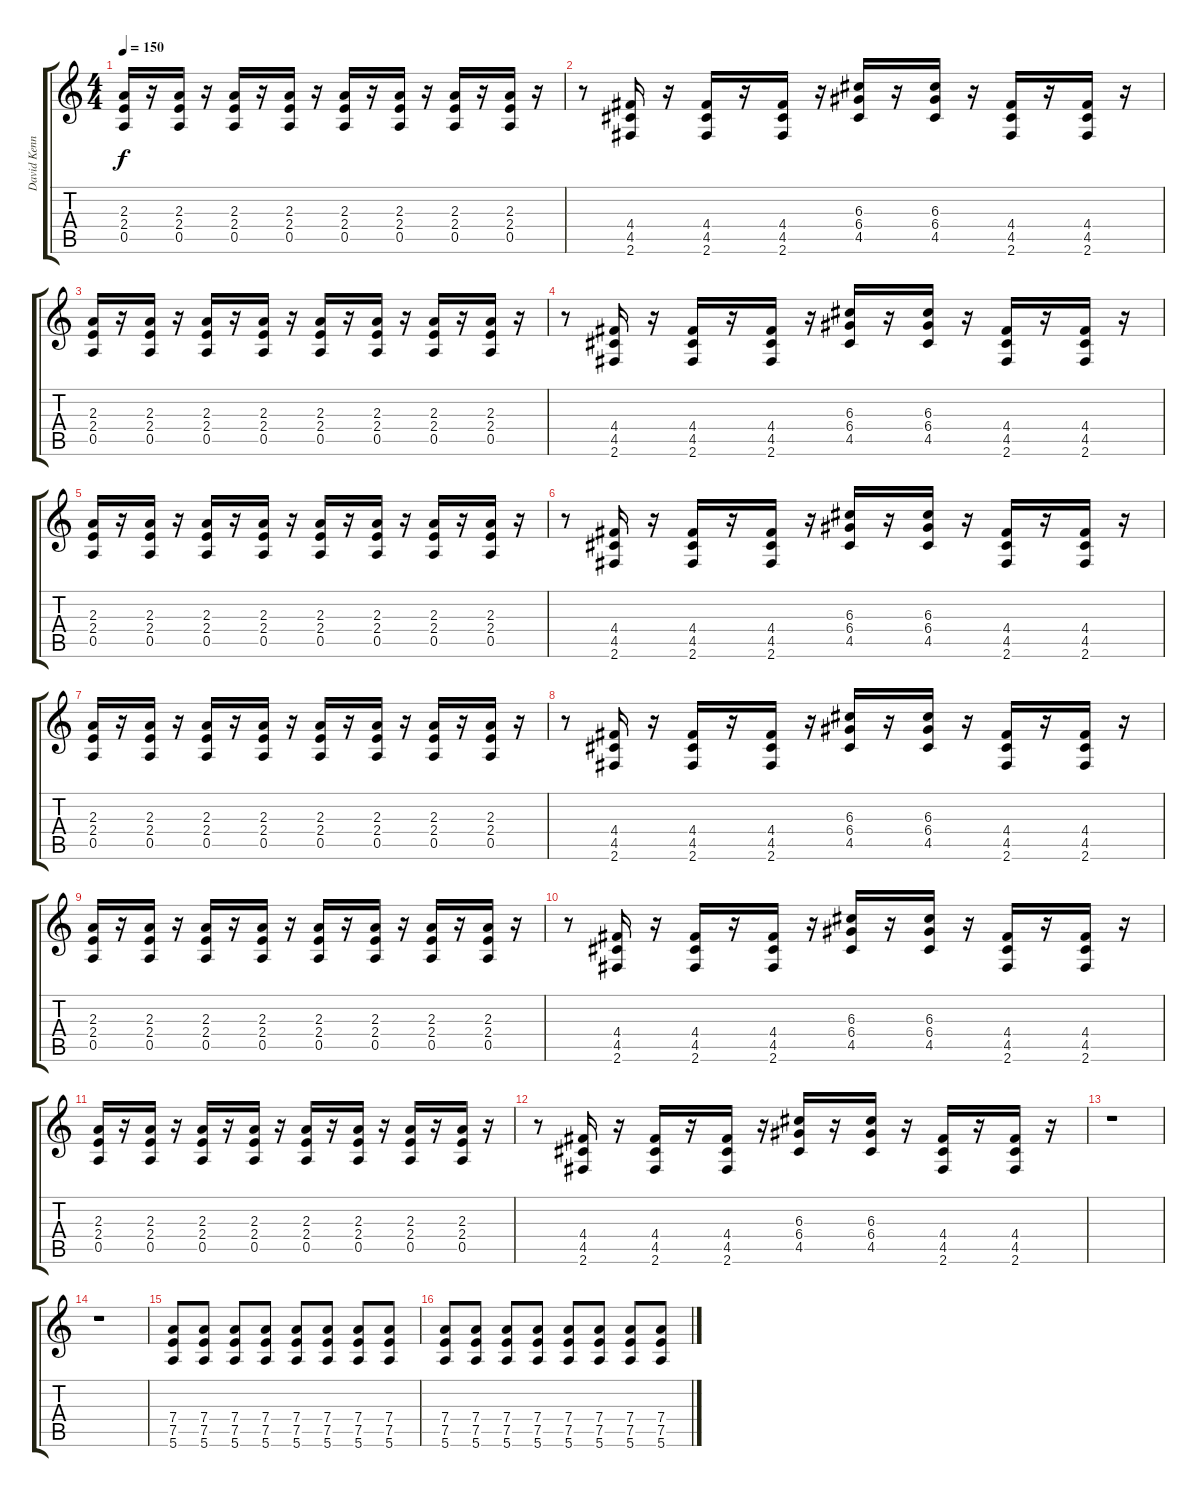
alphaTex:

\track ("David Kennedy(guitar)" "David Kenn") {instrument distortionguitar}
\staff {score tabs}
\tuning (E4 B3 G3 D3 A2 E2) {hide}
\ts (4 4)
\tempo 150
\clef g2
\ks c
(2.3 2.4 0.5).16{dy f} r.16 (2.3 2.4 0.5).16 r.16 (2.3 2.4 0.5).16 r.16 (2.3 2.4 0.5).16 r.16 (2.3 2.4 0.5).16 r.16 (2.3 2.4 0.5).16 r.16 (2.3 2.4 0.5).16 r.16 (2.3 2.4 0.5).16 r.16 |
r.8 (4.4 4.5 2.6).16 r.16 (4.4 4.5 2.6).16 r.16 (4.4 4.5 2.6).16 r.16 (6.3 6.4 4.5).16 r.16 (6.3 6.4 4.5).16 r.16 (4.4 4.5 2.6).16 r.16 (4.4 4.5 2.6).16 r.16 |
(2.3 2.4 0.5).16 r.16 (2.3 2.4 0.5).16 r.16 (2.3 2.4 0.5).16 r.16 (2.3 2.4 0.5).16 r.16 (2.3 2.4 0.5).16 r.16 (2.3 2.4 0.5).16 r.16 (2.3 2.4 0.5).16 r.16 (2.3 2.4 0.5).16 r.16 |
r.8 (4.4 4.5 2.6).16 r.16 (4.4 4.5 2.6).16 r.16 (4.4 4.5 2.6).16 r.16 (6.3 6.4 4.5).16 r.16 (6.3 6.4 4.5).16 r.16 (4.4 4.5 2.6).16 r.16 (4.4 4.5 2.6).16 r.16 |
(2.3 2.4 0.5).16 r.16 (2.3 2.4 0.5).16 r.16 (2.3 2.4 0.5).16 r.16 (2.3 2.4 0.5).16 r.16 (2.3 2.4 0.5).16 r.16 (2.3 2.4 0.5).16 r.16 (2.3 2.4 0.5).16 r.16 (2.3 2.4 0.5).16 r.16 |
r.8 (4.4 4.5 2.6).16 r.16 (4.4 4.5 2.6).16 r.16 (4.4 4.5 2.6).16 r.16 (6.3 6.4 4.5).16 r.16 (6.3 6.4 4.5).16 r.16 (4.4 4.5 2.6).16 r.16 (4.4 4.5 2.6).16 r.16 |
(2.3 2.4 0.5).16 r.16 (2.3 2.4 0.5).16 r.16 (2.3 2.4 0.5).16 r.16 (2.3 2.4 0.5).16 r.16 (2.3 2.4 0.5).16 r.16 (2.3 2.4 0.5).16 r.16 (2.3 2.4 0.5).16 r.16 (2.3 2.4 0.5).16 r.16 |
r.8 (4.4 4.5 2.6).16 r.16 (4.4 4.5 2.6).16 r.16 (4.4 4.5 2.6).16 r.16 (6.3 6.4 4.5).16 r.16 (6.3 6.4 4.5).16 r.16 (4.4 4.5 2.6).16 r.16 (4.4 4.5 2.6).16 r.16 |
(2.3 2.4 0.5).16 r.16 (2.3 2.4 0.5).16 r.16 (2.3 2.4 0.5).16 r.16 (2.3 2.4 0.5).16 r.16 (2.3 2.4 0.5).16 r.16 (2.3 2.4 0.5).16 r.16 (2.3 2.4 0.5).16 r.16 (2.3 2.4 0.5).16 r.16 |
r.8 (4.4 4.5 2.6).16 r.16 (4.4 4.5 2.6).16 r.16 (4.4 4.5 2.6).16 r.16 (6.3 6.4 4.5).16 r.16 (6.3 6.4 4.5).16 r.16 (4.4 4.5 2.6).16 r.16 (4.4 4.5 2.6).16 r.16 |
(2.3 2.4 0.5).16 r.16 (2.3 2.4 0.5).16 r.16 (2.3 2.4 0.5).16 r.16 (2.3 2.4 0.5).16 r.16 (2.3 2.4 0.5).16 r.16 (2.3 2.4 0.5).16 r.16 (2.3 2.4 0.5).16 r.16 (2.3 2.4 0.5).16 r.16 |
r.8 (4.4 4.5 2.6).16 r.16 (4.4 4.5 2.6).16 r.16 (4.4 4.5 2.6).16 r.16 (6.3 6.4 4.5).16 r.16 (6.3 6.4 4.5).16 r.16 (4.4 4.5 2.6).16 r.16 (4.4 4.5 2.6).16 r.16 |
r.1 |
r.1 |
(7.4 7.5 5.6).8 (7.4 7.5 5.6).8 (7.4 7.5 5.6).8 (7.4 7.5 5.6).8 (7.4 7.5 5.6).8 (7.4 7.5 5.6).8 (7.4 7.5 5.6).8 (7.4 7.5 5.6).8 |
(7.4 7.5 5.6).8 (7.4 7.5 5.6).8 (7.4 7.5 5.6).8 (7.4 7.5 5.6).8 (7.4 7.5 5.6).8 (7.4 7.5 5.6).8 (7.4 7.5 5.6).8 (7.4 7.5 5.6).8
